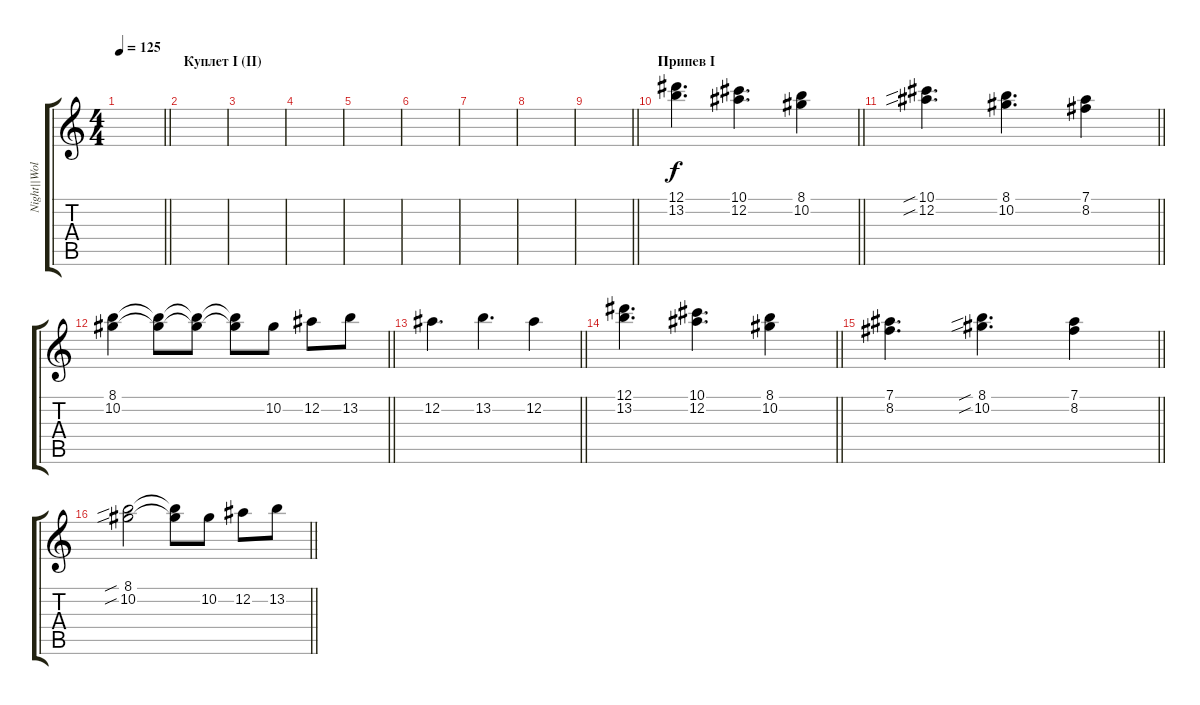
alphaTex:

\track ("Night||Wolf" "Night||Wol") {instrument distortionguitar}
\staff {score tabs}
\tuning (Eb4 Bb3 Gb3 Db3 Ab2 Eb2) {hide}
\ts (4 4)
\tempo 125
\clef g2
\barLineRight lightlight
\ks c
|
\section ("" "Куплет I (II)")
|
|
|
|
|
|
|
\barLineRight lightlight
|
\section ("" "Припев I")
\barLineRight lightlight
(12.1 13.2).4{d} (10.1 12.2).4{d} (8.1 10.2).4 |
\barLineRight lightlight
(10.1{sib} 12.2{sib}).4{d} (8.1 10.2).4{d} (7.1 8.2).4 |
\barLineRight lightlight
(8.1 10.2).4 (8.1{t} 10.2{t}).8 (8.1{t} 10.2{t}).8 (8.1{t} 10.2{t}).8 10.2.8 12.2.8 13.2.8 |
\barLineRight lightlight
12.2.4{d} 13.2.4{d} 12.2.4 |
\barLineRight lightlight
(12.1 13.2).4{d} (10.1 12.2).4{d} (8.1 10.2).4 |
\barLineRight lightlight
(7.1 8.2).4{d} (8.1{sib} 10.2{sib}).4{d} (7.1 8.2).4 |
\barLineRight lightlight
(8.1{sib} 10.2{sib}).2 (8.1{t} 10.2{t}).8 10.2.8 12.2.8 13.2.8
